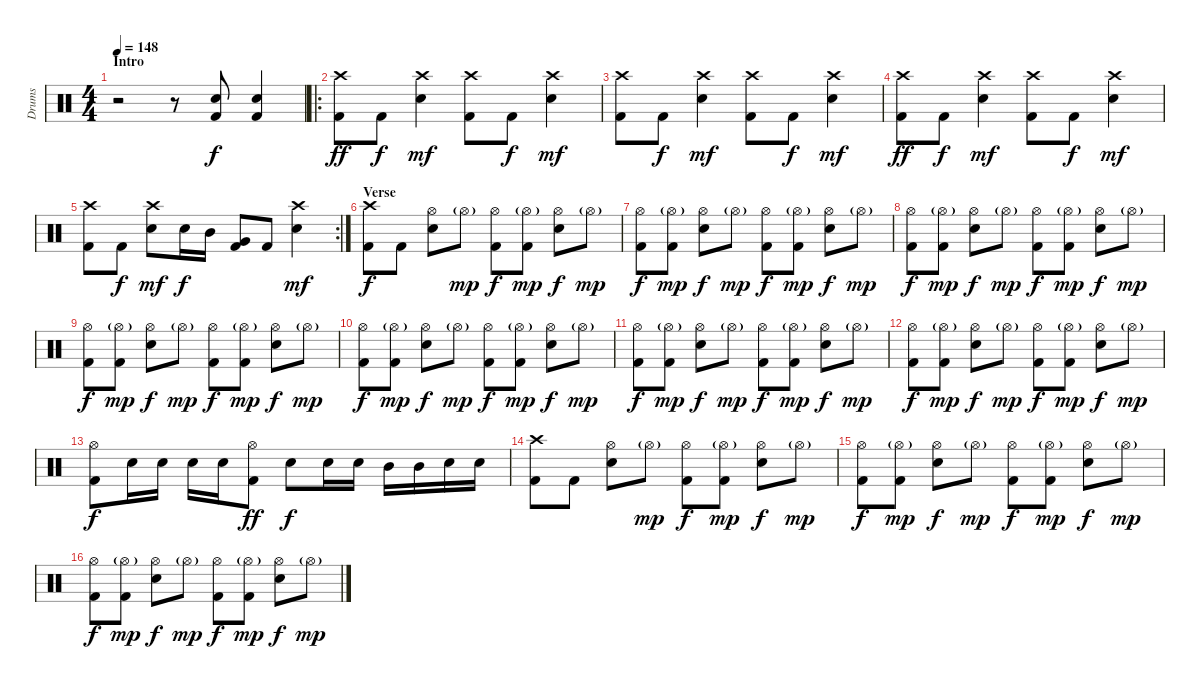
\track ("Drums" "Drums") {instrument percussion}
\staff {score}
\articulation defaults
\ts (4 4)
\section ("" "Intro")
\tempo 148
\clef neutral
\ks c
r.2{dy f} r.8 ("Electric Snare (hit)" "Kick (hit) 2").8 ("Electric Snare (hit)" "Kick (hit) 2").4 |
\ro
("Crash high (hit)" "Kick (hit) 2").8{dy ff} "Kick (hit) 2".8{dy f} ("Crash high (hit)" "Electric Snare (hit)").4{dy mf} ("Crash high (hit)" "Kick (hit) 2").8 "Kick (hit) 2".8{dy f} ("Crash high (hit)" "Electric Snare (hit)").4{dy mf} |
("Crash high (hit)" "Kick (hit) 2").8 "Kick (hit) 2".8{dy f} ("Crash high (hit)" "Electric Snare (hit)").4{dy mf} ("Crash high (hit)" "Kick (hit) 2").8 "Kick (hit) 2".8{dy f} ("Crash high (hit)" "Electric Snare (hit)").4{dy mf} |
("Crash high (hit)" "Kick (hit) 2").8{dy ff} "Kick (hit) 2".8{dy f} ("Crash high (hit)" "Electric Snare (hit)").4{dy mf} ("Crash high (hit)" "Kick (hit) 2").8 "Kick (hit) 2".8{dy f} ("Crash high (hit)" "Electric Snare (hit)").4{dy mf} |
\rc 2
("Crash high (hit)" "Kick (hit) 2").8 "Kick (hit) 2".8{dy f} ("Crash high (hit)" "Electric Snare (hit)").8{dy mf} "Electric Snare (hit)".16{dy f} "Mid Tom (hit)".16 ("Very Low Tom (hit)" "Kick (hit) 2").8 "Kick (hit) 2".8 ("Crash high (hit)" "Electric Snare (hit)").4{dy mf} |
\section ("" "Verse")
("Crash high (hit)" "Kick (hit) 2").8{dy f} "Kick (hit) 2".8 ("Hi-Hat (open)" "Electric Snare (hit)").8 "Hi-Hat (open)"{g}.8{dy mp} ("Hi-Hat (open)" "Kick (hit) 2").8{dy f} ("Hi-Hat (open)"{g} "Kick (hit) 2").8{dy mp} ("Hi-Hat (open)" "Electric Snare (hit)").8{dy f} "Hi-Hat (open)"{g}.8{dy mp} |
("Hi-Hat (open)" "Kick (hit) 2").8{dy f} ("Hi-Hat (open)"{g} "Kick (hit) 2").8{dy mp} ("Hi-Hat (open)" "Electric Snare (hit)").8{dy f} "Hi-Hat (open)"{g}.8{dy mp} ("Hi-Hat (open)" "Kick (hit) 2").8{dy f} ("Hi-Hat (open)"{g} "Kick (hit) 2").8{dy mp} ("Hi-Hat (open)" "Electric Snare (hit)").8{dy f} "Hi-Hat (open)"{g}.8{dy mp} |
("Hi-Hat (open)" "Kick (hit) 2").8{dy f} ("Hi-Hat (open)"{g} "Kick (hit) 2").8{dy mp} ("Hi-Hat (open)" "Electric Snare (hit)").8{dy f} "Hi-Hat (open)"{g}.8{dy mp} ("Hi-Hat (open)" "Kick (hit) 2").8{dy f} ("Hi-Hat (open)"{g} "Kick (hit) 2").8{dy mp} ("Hi-Hat (open)" "Electric Snare (hit)").8{dy f} "Hi-Hat (open)"{g}.8{dy mp} |
("Hi-Hat (open)" "Kick (hit) 2").8{dy f} ("Hi-Hat (open)"{g} "Kick (hit) 2").8{dy mp} ("Hi-Hat (open)" "Electric Snare (hit)").8{dy f} "Hi-Hat (open)"{g}.8{dy mp} ("Hi-Hat (open)" "Kick (hit) 2").8{dy f} ("Hi-Hat (open)"{g} "Kick (hit) 2").8{dy mp} ("Hi-Hat (open)" "Electric Snare (hit)").8{dy f} "Hi-Hat (open)"{g}.8{dy mp} |
("Hi-Hat (open)" "Kick (hit) 2").8{dy f} ("Hi-Hat (open)"{g} "Kick (hit) 2").8{dy mp} ("Hi-Hat (open)" "Electric Snare (hit)").8{dy f} "Hi-Hat (open)"{g}.8{dy mp} ("Hi-Hat (open)" "Kick (hit) 2").8{dy f} ("Hi-Hat (open)"{g} "Kick (hit) 2").8{dy mp} ("Hi-Hat (open)" "Electric Snare (hit)").8{dy f} "Hi-Hat (open)"{g}.8{dy mp} |
("Hi-Hat (open)" "Kick (hit) 2").8{dy f} ("Hi-Hat (open)"{g} "Kick (hit) 2").8{dy mp} ("Hi-Hat (open)" "Electric Snare (hit)").8{dy f} "Hi-Hat (open)"{g}.8{dy mp} ("Hi-Hat (open)" "Kick (hit) 2").8{dy f} ("Hi-Hat (open)"{g} "Kick (hit) 2").8{dy mp} ("Hi-Hat (open)" "Electric Snare (hit)").8{dy f} "Hi-Hat (open)"{g}.8{dy mp} |
("Hi-Hat (open)" "Kick (hit) 2").8{dy f} ("Hi-Hat (open)"{g} "Kick (hit) 2").8{dy mp} ("Hi-Hat (open)" "Electric Snare (hit)").8{dy f} "Hi-Hat (open)"{g}.8{dy mp} ("Hi-Hat (open)" "Kick (hit) 2").8{dy f} ("Hi-Hat (open)"{g} "Kick (hit) 2").8{dy mp} ("Hi-Hat (open)" "Electric Snare (hit)").8{dy f} "Hi-Hat (open)"{g}.8{dy mp} |
("Hi-Hat (open)" "Kick (hit) 2").8{dy f} "Electric Snare (hit)".16 "Electric Snare (hit)".16 "Electric Snare (hit)".16 "Electric Snare (hit)".16 ("Hi-Hat (open)" "Kick (hit) 2").8{dy ff} "Electric Snare (hit)".8{dy f} "Electric Snare (hit)".16 "Electric Snare (hit)".16 "Mid Tom (hit)".16 "Mid Tom (hit)".16 "Electric Snare (hit)".16 "Electric Snare (hit)".16 |
("Crash high (hit)" "Kick (hit) 2").8 "Kick (hit) 2".8 ("Hi-Hat (open)" "Electric Snare (hit)").8 "Hi-Hat (open)"{g}.8{dy mp} ("Hi-Hat (open)" "Kick (hit) 2").8{dy f} ("Hi-Hat (open)"{g} "Kick (hit) 2").8{dy mp} ("Hi-Hat (open)" "Electric Snare (hit)").8{dy f} "Hi-Hat (open)"{g}.8{dy mp} |
("Hi-Hat (open)" "Kick (hit) 2").8{dy f} ("Hi-Hat (open)"{g} "Kick (hit) 2").8{dy mp} ("Hi-Hat (open)" "Electric Snare (hit)").8{dy f} "Hi-Hat (open)"{g}.8{dy mp} ("Hi-Hat (open)" "Kick (hit) 2").8{dy f} ("Hi-Hat (open)"{g} "Kick (hit) 2").8{dy mp} ("Hi-Hat (open)" "Electric Snare (hit)").8{dy f} "Hi-Hat (open)"{g}.8{dy mp} |
("Hi-Hat (open)" "Kick (hit) 2").8{dy f} ("Hi-Hat (open)"{g} "Kick (hit) 2").8{dy mp} ("Hi-Hat (open)" "Electric Snare (hit)").8{dy f} "Hi-Hat (open)"{g}.8{dy mp} ("Hi-Hat (open)" "Kick (hit) 2").8{dy f} ("Hi-Hat (open)"{g} "Kick (hit) 2").8{dy mp} ("Hi-Hat (open)" "Electric Snare (hit)").8{dy f} "Hi-Hat (open)"{g}.8{dy mp}
